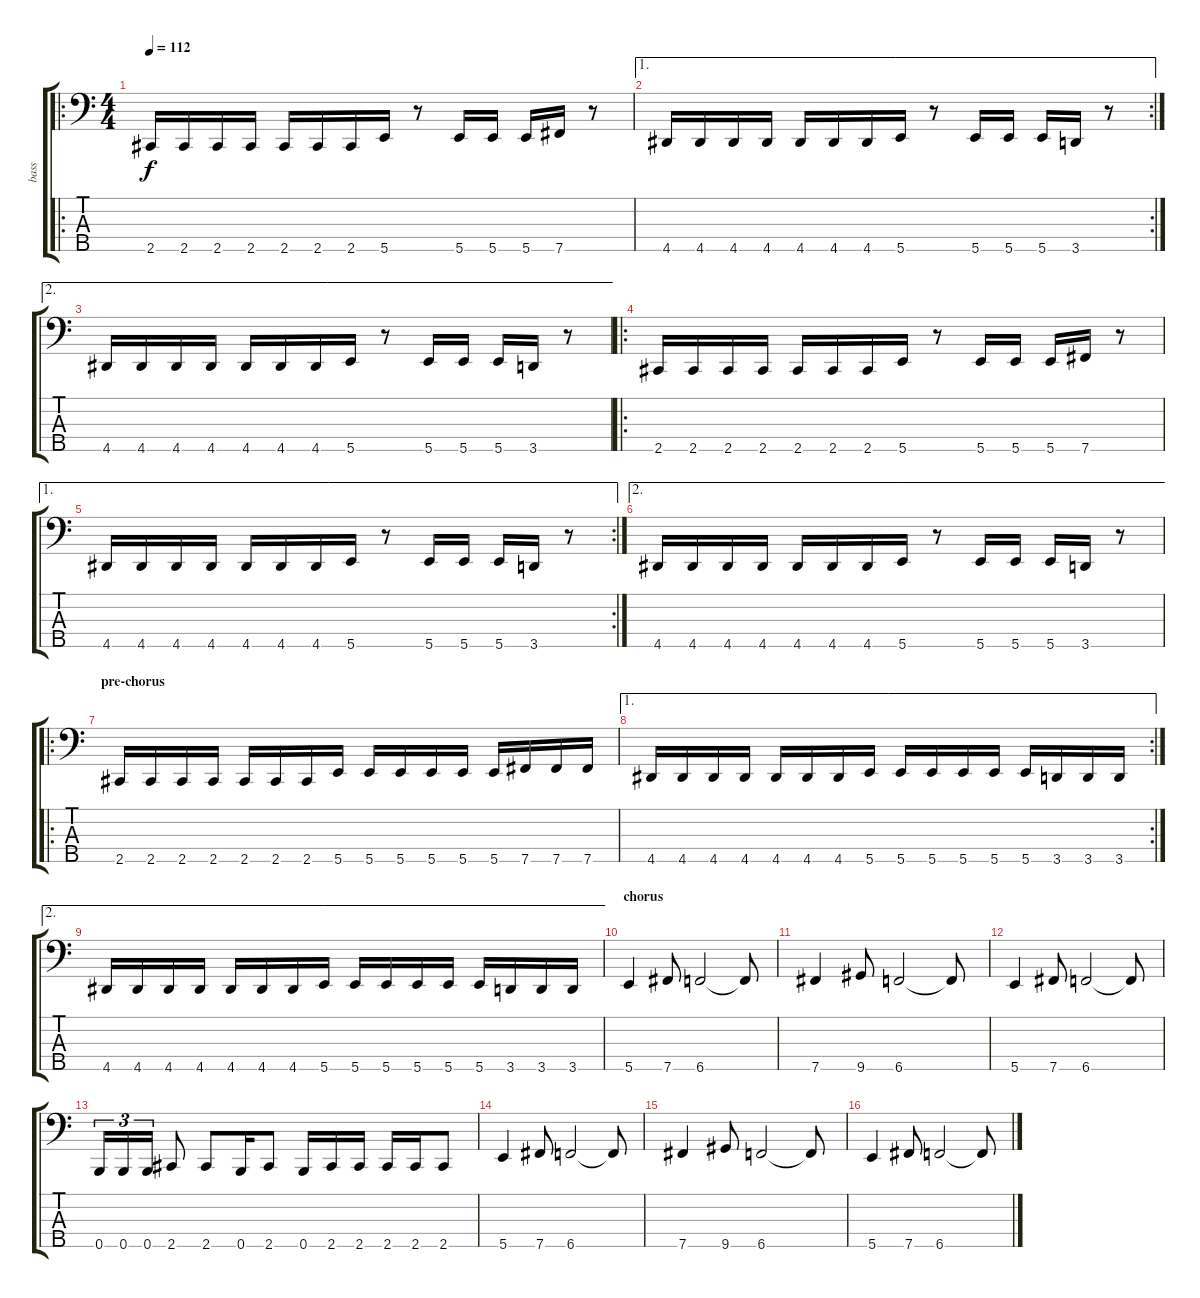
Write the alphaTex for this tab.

\track ("bass" "bass") {instrument electricbassfinger}
\staff {score tabs}
\tuning (G2 D2 A1 E1 B0) {hide}
\ro
\ts (4 4)
\tempo 112
\clef f4
\ks c
2.5.16{dy f} 2.5.16 2.5.16 2.5.16 2.5.16 2.5.16 2.5.16 5.5.16 r.8 5.5.16 5.5.16 5.5.16 7.5.16 r.8 |
\ae 1
\rc 2
4.5.16 4.5.16 4.5.16 4.5.16 4.5.16 4.5.16 4.5.16 5.5.16 r.8 5.5.16 5.5.16 5.5.16 3.5.16 r.8 |
\ae 2
4.5.16 4.5.16 4.5.16 4.5.16 4.5.16 4.5.16 4.5.16 5.5.16 r.8 5.5.16 5.5.16 5.5.16 3.5.16 r.8 |
\ro
2.5.16 2.5.16 2.5.16 2.5.16 2.5.16 2.5.16 2.5.16 5.5.16 r.8 5.5.16 5.5.16 5.5.16 7.5.16 r.8 |
\ae 1
\rc 2
4.5.16 4.5.16 4.5.16 4.5.16 4.5.16 4.5.16 4.5.16 5.5.16 r.8 5.5.16 5.5.16 5.5.16 3.5.16 r.8 |
\ae 2
4.5.16 4.5.16 4.5.16 4.5.16 4.5.16 4.5.16 4.5.16 5.5.16 r.8 5.5.16 5.5.16 5.5.16 3.5.16 r.8 |
\ro
\section ("" "pre-chorus")
2.5.16 2.5.16 2.5.16 2.5.16 2.5.16 2.5.16 2.5.16 5.5.16 5.5.16 5.5.16 5.5.16 5.5.16 5.5.16 7.5.16 7.5.16 7.5.16 |
\ae 1
\rc 2
4.5.16 4.5.16 4.5.16 4.5.16 4.5.16 4.5.16 4.5.16 5.5.16 5.5.16 5.5.16 5.5.16 5.5.16 5.5.16 3.5.16 3.5.16 3.5.16 |
\ae 2
4.5.16 4.5.16 4.5.16 4.5.16 4.5.16 4.5.16 4.5.16 5.5.16 5.5.16 5.5.16 5.5.16 5.5.16 5.5.16 3.5.16 3.5.16 3.5.16 |
\section ("" "chorus")
5.5.4 7.5.8 6.5.2 6.5{t}.8 |
7.5.4 9.5.8 6.5.2 6.5{t}.8 |
5.5.4 7.5.8 6.5.2 6.5{t}.8 |
0.5.16{tu (3 2)} 0.5.16{tu (3 2)} 0.5.16{tu (3 2)} 2.5.8 2.5.8 0.5.16 2.5.8 0.5.16 2.5.16 2.5.16 2.5.16 2.5.16 2.5.8 |
5.5.4 7.5.8 6.5.2 6.5{t}.8 |
7.5.4 9.5.8 6.5.2 6.5{t}.8 |
5.5.4 7.5.8 6.5.2 6.5{t}.8
